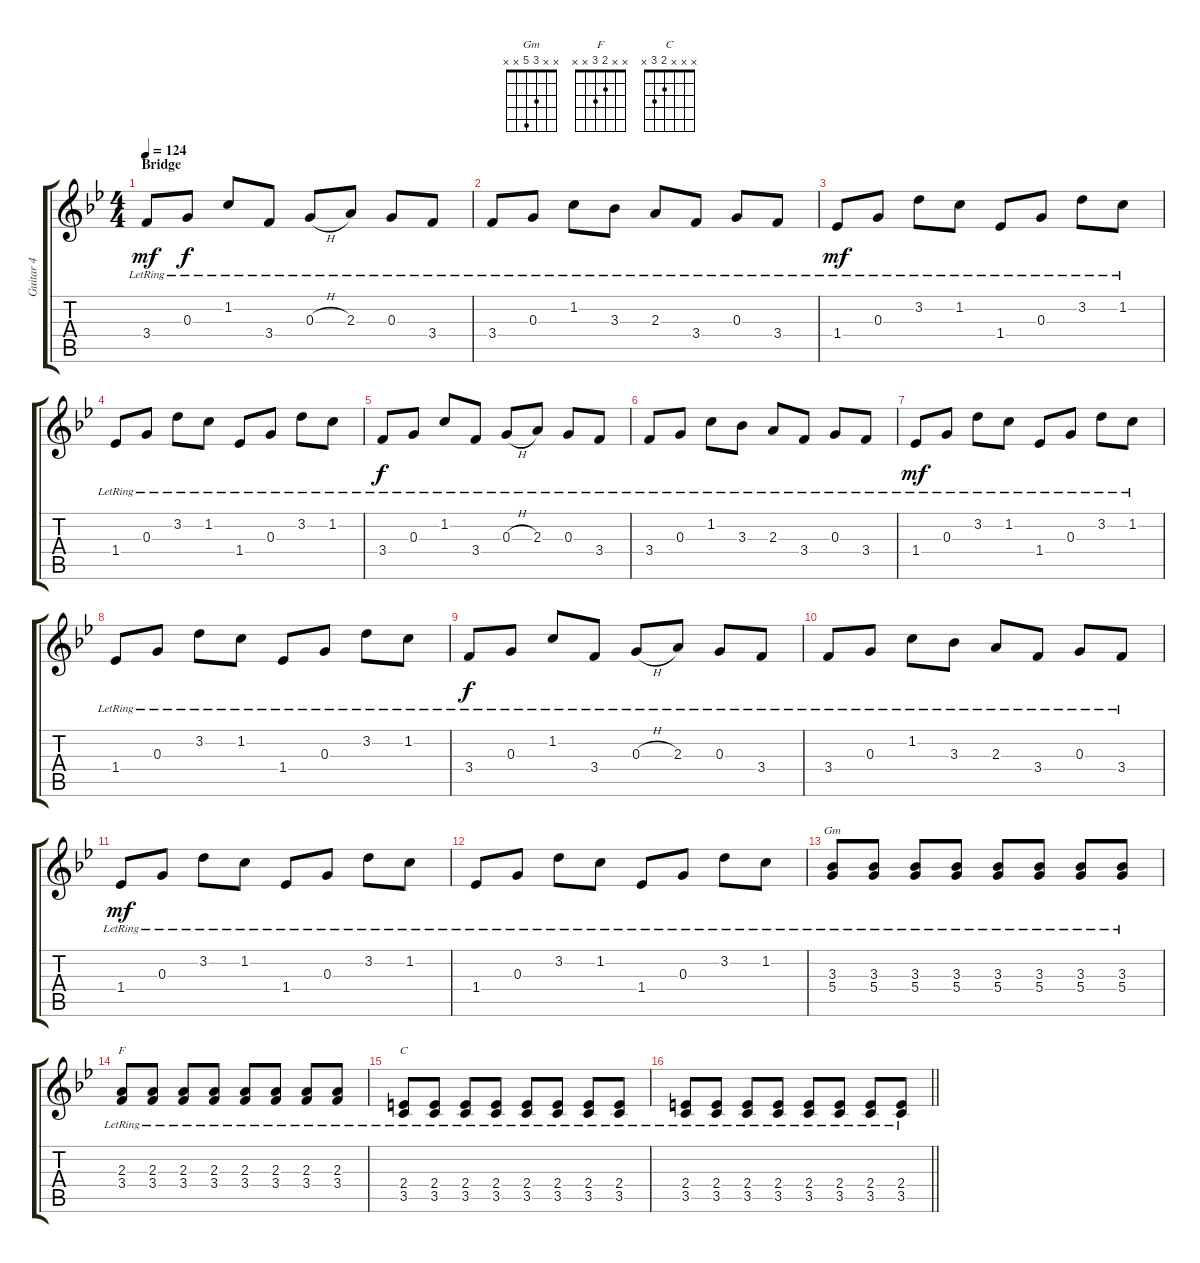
\track ("Guitar 4" "Guitar 4") {instrument acousticguitarsteel}
\staff {score tabs}
\tuning (E4 B3 G3 D3 A2 E2) {hide}
\chord ("Gm" x x 3 5 x x)
\chord ("F" x x 2 3 x x)
\chord ("C" x x x 2 3 x)
\ts (4 4)
\section ("" "Bridge")
\tempo 124
\clef g2
\ks gminor
3.4{lr}.8{dy mf} 0.3{lr}.8{dy f} 1.2{lr}.8 3.4{lr}.8 0.3{h lr}.8 2.3{lr}.8 0.3{lr}.8 3.4{lr}.8 |
3.4{lr}.8 0.3{lr}.8 1.2{lr}.8 3.3{lr}.8 2.3{lr}.8 3.4{lr}.8 0.3{lr}.8 3.4{lr}.8 |
1.4{lr}.8{dy mf} 0.3{lr}.8 3.2{lr}.8 1.2{lr}.8 1.4{lr}.8 0.3{lr}.8 3.2{lr}.8 1.2{lr}.8 |
1.4{lr}.8 0.3{lr}.8 3.2{lr}.8 1.2{lr}.8 1.4{lr}.8 0.3{lr}.8 3.2{lr}.8 1.2{lr}.8 |
3.4{lr}.8{dy f} 0.3{lr}.8 1.2{lr}.8 3.4{lr}.8 0.3{h lr}.8 2.3{lr}.8 0.3{lr}.8 3.4{lr}.8 |
3.4{lr}.8 0.3{lr}.8 1.2{lr}.8 3.3{lr}.8 2.3{lr}.8 3.4{lr}.8 0.3{lr}.8 3.4{lr}.8 |
1.4{lr}.8{dy mf} 0.3{lr}.8 3.2{lr}.8 1.2{lr}.8 1.4{lr}.8 0.3{lr}.8 3.2{lr}.8 1.2{lr}.8 |
1.4{lr}.8 0.3{lr}.8 3.2{lr}.8 1.2{lr}.8 1.4{lr}.8 0.3{lr}.8 3.2{lr}.8 1.2{lr}.8 |
3.4{lr}.8{dy f} 0.3{lr}.8 1.2{lr}.8 3.4{lr}.8 0.3{h lr}.8 2.3{lr}.8 0.3{lr}.8 3.4{lr}.8 |
3.4{lr}.8 0.3{lr}.8 1.2{lr}.8 3.3{lr}.8 2.3{lr}.8 3.4{lr}.8 0.3{lr}.8 3.4{lr}.8 |
1.4{lr}.8{dy mf} 0.3{lr}.8 3.2{lr}.8 1.2{lr}.8 1.4{lr}.8 0.3{lr}.8 3.2{lr}.8 1.2{lr}.8 |
1.4{lr}.8 0.3{lr}.8 3.2{lr}.8 1.2{lr}.8 1.4{lr}.8 0.3{lr}.8 3.2{lr}.8 1.2{lr}.8 |
(3.3{lr} 5.4{lr}).8{ch "Gm"} (3.3{lr} 5.4{lr}).8 (3.3{lr} 5.4{lr}).8 (3.3{lr} 5.4{lr}).8 (3.3{lr} 5.4{lr}).8 (3.3{lr} 5.4{lr}).8 (3.3{lr} 5.4{lr}).8 (3.3{lr} 5.4{lr}).8 |
(2.3{lr} 3.4{lr}).8{ch "F"} (2.3{lr} 3.4{lr}).8 (2.3{lr} 3.4{lr}).8 (2.3{lr} 3.4{lr}).8 (2.3{lr} 3.4{lr}).8 (2.3{lr} 3.4{lr}).8 (2.3{lr} 3.4{lr}).8 (2.3{lr} 3.4{lr}).8 |
(2.4{lr} 3.5{lr}).8{ch "C"} (2.4{lr} 3.5{lr}).8 (2.4{lr} 3.5{lr}).8 (2.4{lr} 3.5{lr}).8 (2.4{lr} 3.5{lr}).8 (2.4{lr} 3.5{lr}).8 (2.4{lr} 3.5{lr}).8 (2.4{lr} 3.5{lr}).8 |
\barLineRight lightlight
(2.4{lr} 3.5{lr}).8 (2.4{lr} 3.5{lr}).8 (2.4{lr} 3.5{lr}).8 (2.4{lr} 3.5{lr}).8 (2.4{lr} 3.5{lr}).8 (2.4{lr} 3.5{lr}).8 (2.4{lr} 3.5{lr}).8 (2.4{lr} 3.5{lr}).8
